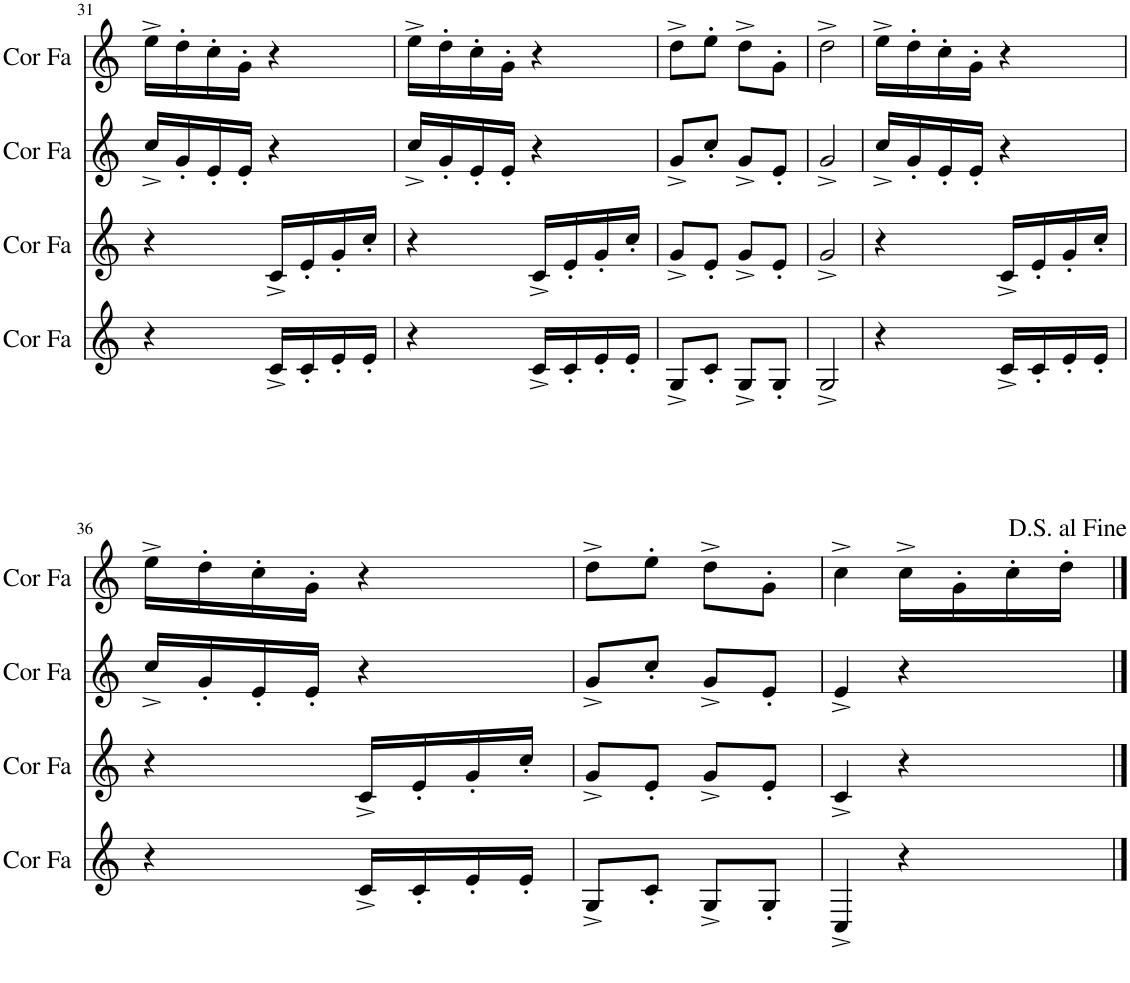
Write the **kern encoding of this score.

**kern	**kern	**kern	**kern
*part4	*part3	*part2	*part1
*staff4	*staff3	*staff2	*staff1
*I"Cor en Fa	*I"Cor en Fa	*I"Cor en Fa	*I"Cor en Fa
*I'Cor Fa	*I'Cor Fa	*I'Cor Fa	*I'Cor Fa
!!LO:PB:g=z
*clefG2	*clefG2	*clefG2	*clefG2
*Trd4c7	*Trd4c7	*Trd4c7	*Trd4c7
*k[]	*k[]	*k[]	*k[]
*M2/4	*M2/4	*M2/4	*M2/4
=31	=31	=31	=31
4r	4r	16cc^/LL	16ee^\LL
.	.	16g'/	16dd'\
.	.	16e'/	16cc'\
.	.	16e'/JJ	16g'\JJ
16c^/LL	16c^/LL	4r	4r
16c'/	16e'/	.	.
16e'/	16g'/	.	.
16e'/JJ	16cc'/JJ	.	.
=32	=32	=32	=32
4r	4r	16cc^/LL	16ee^\LL
.	.	16g'/	16dd'\
.	.	16e'/	16cc'\
.	.	16e'/JJ	16g'\JJ
16c^/LL	16c^/LL	4r	4r
16c'/	16e'/	.	.
16e'/	16g'/	.	.
16e'/JJ	16cc'/JJ	.	.
=33	=33	=33	=33
8G^/L	8g^/L	8g^/L	8dd^\L
8c'/J	8e'/J	8cc'/J	8ee'\J
8G^/L	8g^/L	8g^/L	8dd^\L
8G'/J	8e'/J	8e'/J	8g'\J
=34	=34	=34	=34
2G^/	2g^/	2g^/	2dd^\
=35	=35	=35	=35
4r	4r	16cc^/LL	16ee^\LL
.	.	16g'/	16dd'\
.	.	16e'/	16cc'\
.	.	16e'/JJ	16g'\JJ
16c^/LL	16c^/LL	4r	4r
16c'/	16e'/	.	.
16e'/	16g'/	.	.
16e'/JJ	16cc'/JJ	.	.
!!LO:LB:g=z
=36	=36	=36	=36
4r	4r	16cc^/LL	16ee^\LL
.	.	16g'/	16dd'\
.	.	16e'/	16cc'\
.	.	16e'/JJ	16g'\JJ
16c^/LL	16c^/LL	4r	4r
16c'/	16e'/	.	.
16e'/	16g'/	.	.
16e'/JJ	16cc'/JJ	.	.
=37	=37	=37	=37
8G^/L	8g^/L	8g^/L	8dd^\L
8c'/J	8e'/J	8cc'/J	8ee'\J
8G^/L	8g^/L	8g^/L	8dd^\L
8G'/J	8e'/J	8e'/J	8g'\J
=38	=38	=38	=38
4C^/	4c^/	4e^/	4cc^\
4r	4r	4r	16cc^\LL
.	.	.	16g'\
.	.	.	16cc'\
.	.	.	16dd'\JJ
==	==	==	==
*-	*-	*-	*-
